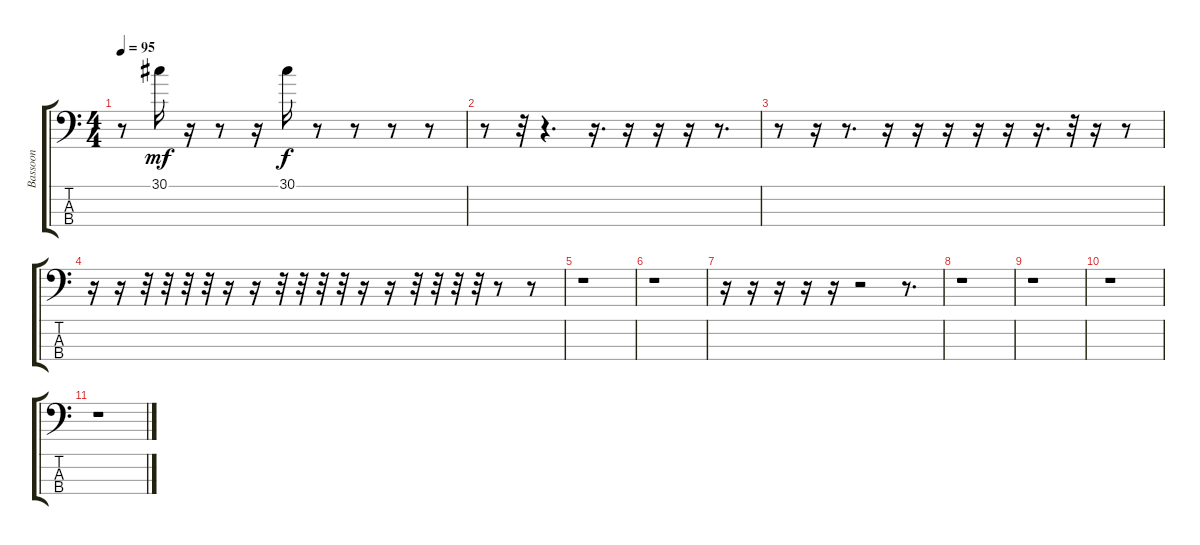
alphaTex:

\track ("Bassoon" "Bassoon") {instrument bassoon}
\staff {score tabs}
\tuning (G2 D2 A1 E1) {hide}
\ts (4 4)
\tempo 95
\clef f4
\ks c
r.8{dy mf} 30.1.16 r.16 r.8 r.16 30.1.16{dy f} r.8 r.8 r.8 r.8 |
r.8 r.32 r.4{d} r.16{d} r.16 r.16 r.16 r.8{d} |
r.8 r.16 r.8{d} r.16 r.16 r.16 r.16 r.16 r.16{d} r.32 r.16 r.8 |
r.16 r.16 r.32 r.32 r.32 r.32 r.16 r.16 r.32 r.32 r.32 r.32 r.16 r.16 r.32 r.32 r.32 r.32 r.8 r.8 |
r.1 |
r.1 |
r.16 r.16 r.16 r.16 r.16 r.2 r.8{d} |
r.1 |
r.1 |
r.1 |
r.1
